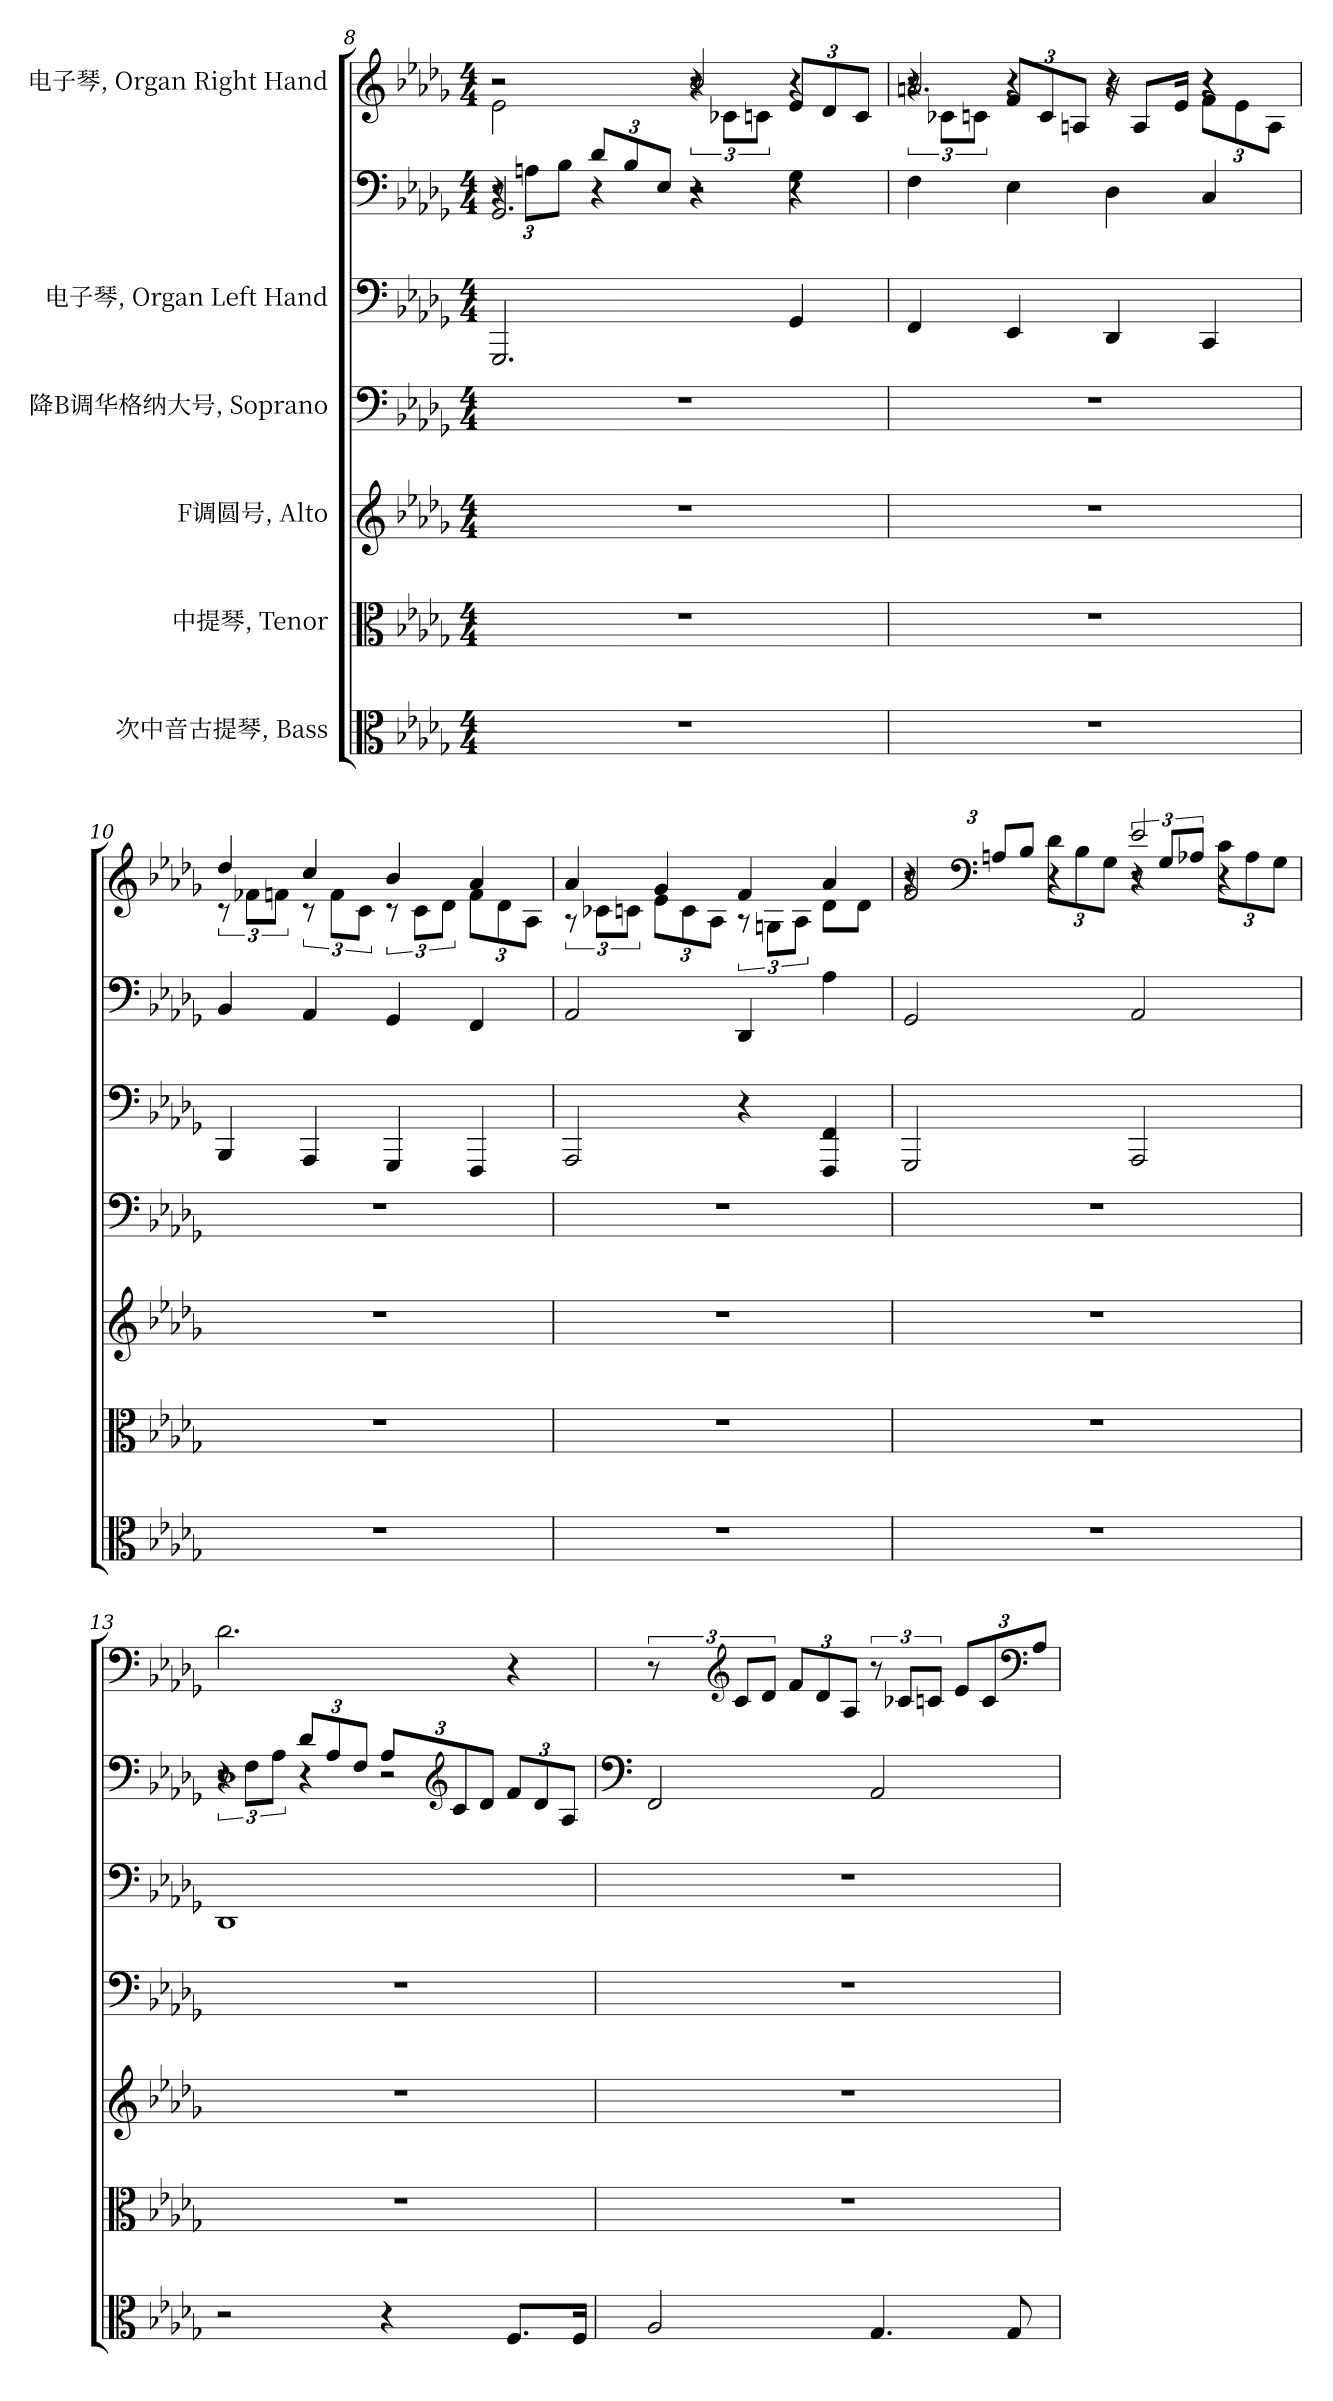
**kern	**kern	**kern	**kern	**kern	**kern	**kern
*part6	*part5	*part4	*part3	*part2	*part2	*part1
*staff7	*staff6	*staff5	*staff4	*staff3	*staff2	*staff1
*I"次中音古提琴, Bass	*I"中提琴, Tenor	*I"F调圆号, Alto	*I"降B调华格纳大号, Soprano	*I"电子琴, Organ Left Hand	*	*I"电子琴, Organ Right Hand
!!LO:PB:g=z
*clefC3	*clefC3	*clefG2	*clefF4	*clefF4	*clefF4	*clefG2
*	*	*ITrd4c7	*ITrd4c7	*	*	*
*k[b-e-a-d-g-]	*k[b-e-a-d-g-]	*k[b-e-a-d-g-c-]	*k[b-e-a-d-g-c-]	*k[b-e-a-d-g-]	*k[b-e-a-d-g-]	*k[b-e-a-d-g-]
*M4/4	*M4/4	*M4/4	*M4/4	*M4/4	*M4/4	*M4/4
=8	=8	=8	=8	=8	=8	=8
*	*	*	*	*	*^	*^
*	*	*	*	*	*	*^	*	*^
1r	1r	1r	1r	2.GGG-/	4r	12r	2.GG-/	2r	2e-\	2r
.	.	.	.	.	.	12An\L	.	.	.	.
.	.	.	.	.	.	12B-\J	.	.	.	.
*	*	*	*	*	*Xbrackettup	*	*	*	*	*
.	.	.	.	.	12d-/L	4r	.	.	.	.
.	.	.	.	.	12B-/	.	.	.	.	.
.	.	.	.	.	12E-/J	.	.	.	.	.
.	.	.	.	.	2r	4r	.	2b-/	12r	4r
.	.	.	.	.	.	.	.	.	12c-X\L	.
.	.	.	.	.	.	.	.	.	12cn\J	.
*	*	*	*	*	*	*	*	*	*	*Xbrackettup
.	.	.	.	4GG-/	.	4G-\	4r	.	4r	12e-/L
.	.	.	.	.	.	.	.	.	.	12d-/
.	.	.	.	.	.	.	.	.	.	12c/J
*	*	*	*	*	*v	*v	*v	*	*	*
=9	=9	=9	=9	=9	=9	=9	=9	=9
*	*	*	*	*	*	*	*brackettup	*
1r	1r	1r	1r	4FF/	4F\	2.an/	12r	4r
.	.	.	.	.	.	.	12c-X\L	.
.	.	.	.	.	.	.	12cn\J	.
*	*	*	*	*	*	*	*	*Xbrackettup
.	.	.	.	4EE-/	4E-\	.	4r	12f/L
.	.	.	.	.	.	.	.	12c/
.	.	.	.	.	.	.	.	12An/J
.	.	.	.	4DD-/	4D-\	.	4r	16r
.	.	.	.	.	.	.	.	8A/L
.	.	.	.	.	.	.	.	16e-/Jk
.	.	.	.	4CC/	4C/	4r	12f\L	4r
.	.	.	.	.	.	.	12e-\	.
.	.	.	.	.	.	.	12A\J	.
*	*	*	*	*	*	*	*v	*v
!!LO:PB:g=z
=10	=10	=10	=10	=10	=10	=10	=10
*	*	*	*	*	*	*	*brackettup
1r	1r	1r	1r	4BBB-/	4BB-/	4dd-/	12r
.	.	.	.	.	.	.	12f-X\L
.	.	.	.	.	.	.	12fn\J
.	.	.	.	4AAA-/	4AA-/	4cc/	12r
.	.	.	.	.	.	.	12f\L
.	.	.	.	.	.	.	12c\J
.	.	.	.	4GGG-/	4GG-/	4b-/	12r
.	.	.	.	.	.	.	12c\L
.	.	.	.	.	.	.	12d-\J
*	*	*	*	*	*	*	*Xbrackettup
.	.	.	.	4FFF/	4FF/	4a-/	12f\L
.	.	.	.	.	.	.	12d-\
.	.	.	.	.	.	.	12A-\J
=11	=11	=11	=11	=11	=11	=11	=11
*	*	*	*	*	*	*	*brackettup
1r	1r	1r	1r	2AAA-/	2AA-/	4a-/	12r
.	.	.	.	.	.	.	12c-X\L
.	.	.	.	.	.	.	12cn\J
*	*	*	*	*	*	*	*Xbrackettup
.	.	.	.	.	.	4g-/	12e-\L
.	.	.	.	.	.	.	12c\
.	.	.	.	.	.	.	12A-\J
*	*	*	*	*	*	*	*brackettup
.	.	.	.	4r	4DD-/	4f/	12r
.	.	.	.	.	.	.	12Gn\L
.	.	.	.	.	.	.	12A-\J
.	.	.	.	4FFF/ 4FF/	4A-\	4a-/	8d-\L
.	.	.	.	.	.	.	8d-\J
!!LO:PB:g=z
=12	=12	=12	=12	=12	=12	=12	=12
*	*	*	*	*	*	*	*^
1r	1r	1r	1r	2GGG-/	2GG-/	2f/	4r	12r
*	*	*	*	*	*	*clefF4	*	*
.	.	.	.	.	.	.	.	12An/L
.	.	.	.	.	.	.	.	12B-/J
*	*	*	*	*	*	*	*Xbrackettup	*
.	.	.	.	.	.	.	12d-\L	4r
.	.	.	.	.	.	.	12B-\	.
.	.	.	.	.	.	.	12G-\J	.
*	*	*	*	*	*	*	*	*brackettup
.	.	.	.	2AAA-/	2AA-/	2e-/	4r	12r
.	.	.	.	.	.	.	.	12G-/L
.	.	.	.	.	.	.	.	12A-X/J
*	*	*	*	*	*	*	*Xbrackettup	*
.	.	.	.	.	.	.	12c\L	4r
.	.	.	.	.	.	.	12A-\	.
.	.	.	.	.	.	.	12G-\J	.
*	*	*	*	*	*	*v	*v	*v
=13	=13	=13	=13	=13	=13	=13
*	*	*	*	*	*^	*
*	*	*	*	*	*	*brackettup	*
*	*	*	*	*	*	*^	*
2r	1r	1r	1r	1DD-	4r	12r	1D-	2.d-\
.	.	.	.	.	.	12F\L	.	.
.	.	.	.	.	.	12A-\J	.	.
*	*	*	*	*	*Xbrackettup	*	*	*
.	.	.	.	.	12d-/L	4r	.	.
.	.	.	.	.	12A-/	.	.	.
.	.	.	.	.	12F/J	.	.	.
4r	.	.	.	.	12A-/L	2r	.	.
*	*	*	*	*	*clefG2	*	*	*
.	.	.	.	.	12c/	.	.	.
.	.	.	.	.	12d-/J	.	.	.
8.F/L	.	.	.	.	12f/L	.	.	4r
.	.	.	.	.	12d-/	.	.	.
.	.	.	.	.	12A-/J	.	.	.
16F/Jk	.	.	.	.	.	.	.	.
*	*	*	*	*	*v	*v	*v	*
!!LO:PB:g=z
=14	=14	=14	=14	=14	=14	=14
*	*	*	*	*	*clefF4	*
*	*	*	*	*	*	*brackettup
2A-/	1r	1r	1r	1r	2FF/	12r
*	*	*	*	*	*	*clefG2
.	.	.	.	.	.	12c/L
.	.	.	.	.	.	12d-/J
*	*	*	*	*	*	*Xbrackettup
.	.	.	.	.	.	12f/L
.	.	.	.	.	.	12d-/
.	.	.	.	.	.	12A-/J
*	*	*	*	*	*	*brackettup
4.G-/	.	.	.	.	2AA-/	12r
.	.	.	.	.	.	12c-X/L
.	.	.	.	.	.	12cn/J
*	*	*	*	*	*	*Xbrackettup
.	.	.	.	.	.	12e-/L
.	.	.	.	.	.	12c/
8G-/	.	.	.	.	.	.
*	*	*	*	*	*	*clefF4
.	.	.	.	.	.	12A-/J
=	=	=	=	=	=	=
*-	*-	*-	*-	*-	*-	*-
